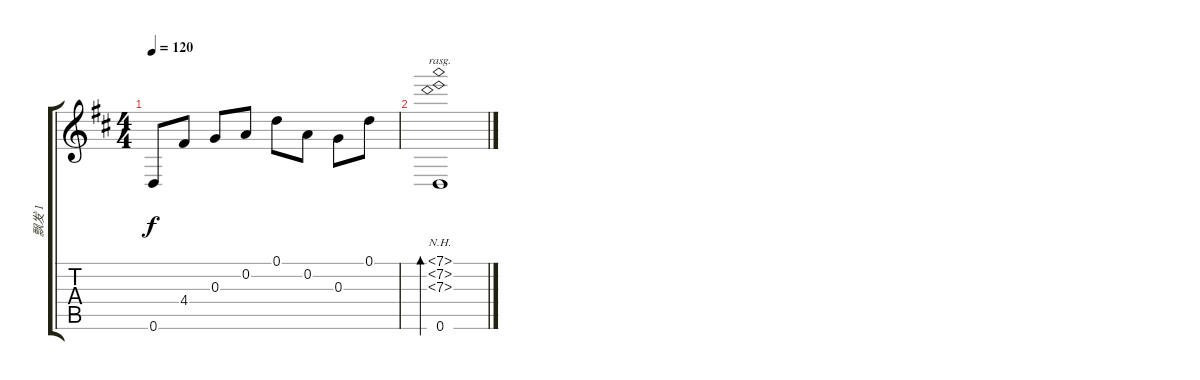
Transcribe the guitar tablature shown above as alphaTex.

\track ("飘发 1" "飘发 1") {instrument acousticguitarsteel}
\staff {score tabs}
\tuning (D4 A3 G3 D3 A2 D2) {hide}
\ts (4 4)
\tempo 120
\clef g2
\ks d
0.6.8{dy f} 4.4.8 0.3.8 0.2.8 0.1.8 0.2.8 0.3.8 0.1.8 |
(7.1{nh} 7.2{nh} 7.3{nh} 0.6).1{bd 240 rasg ii}
